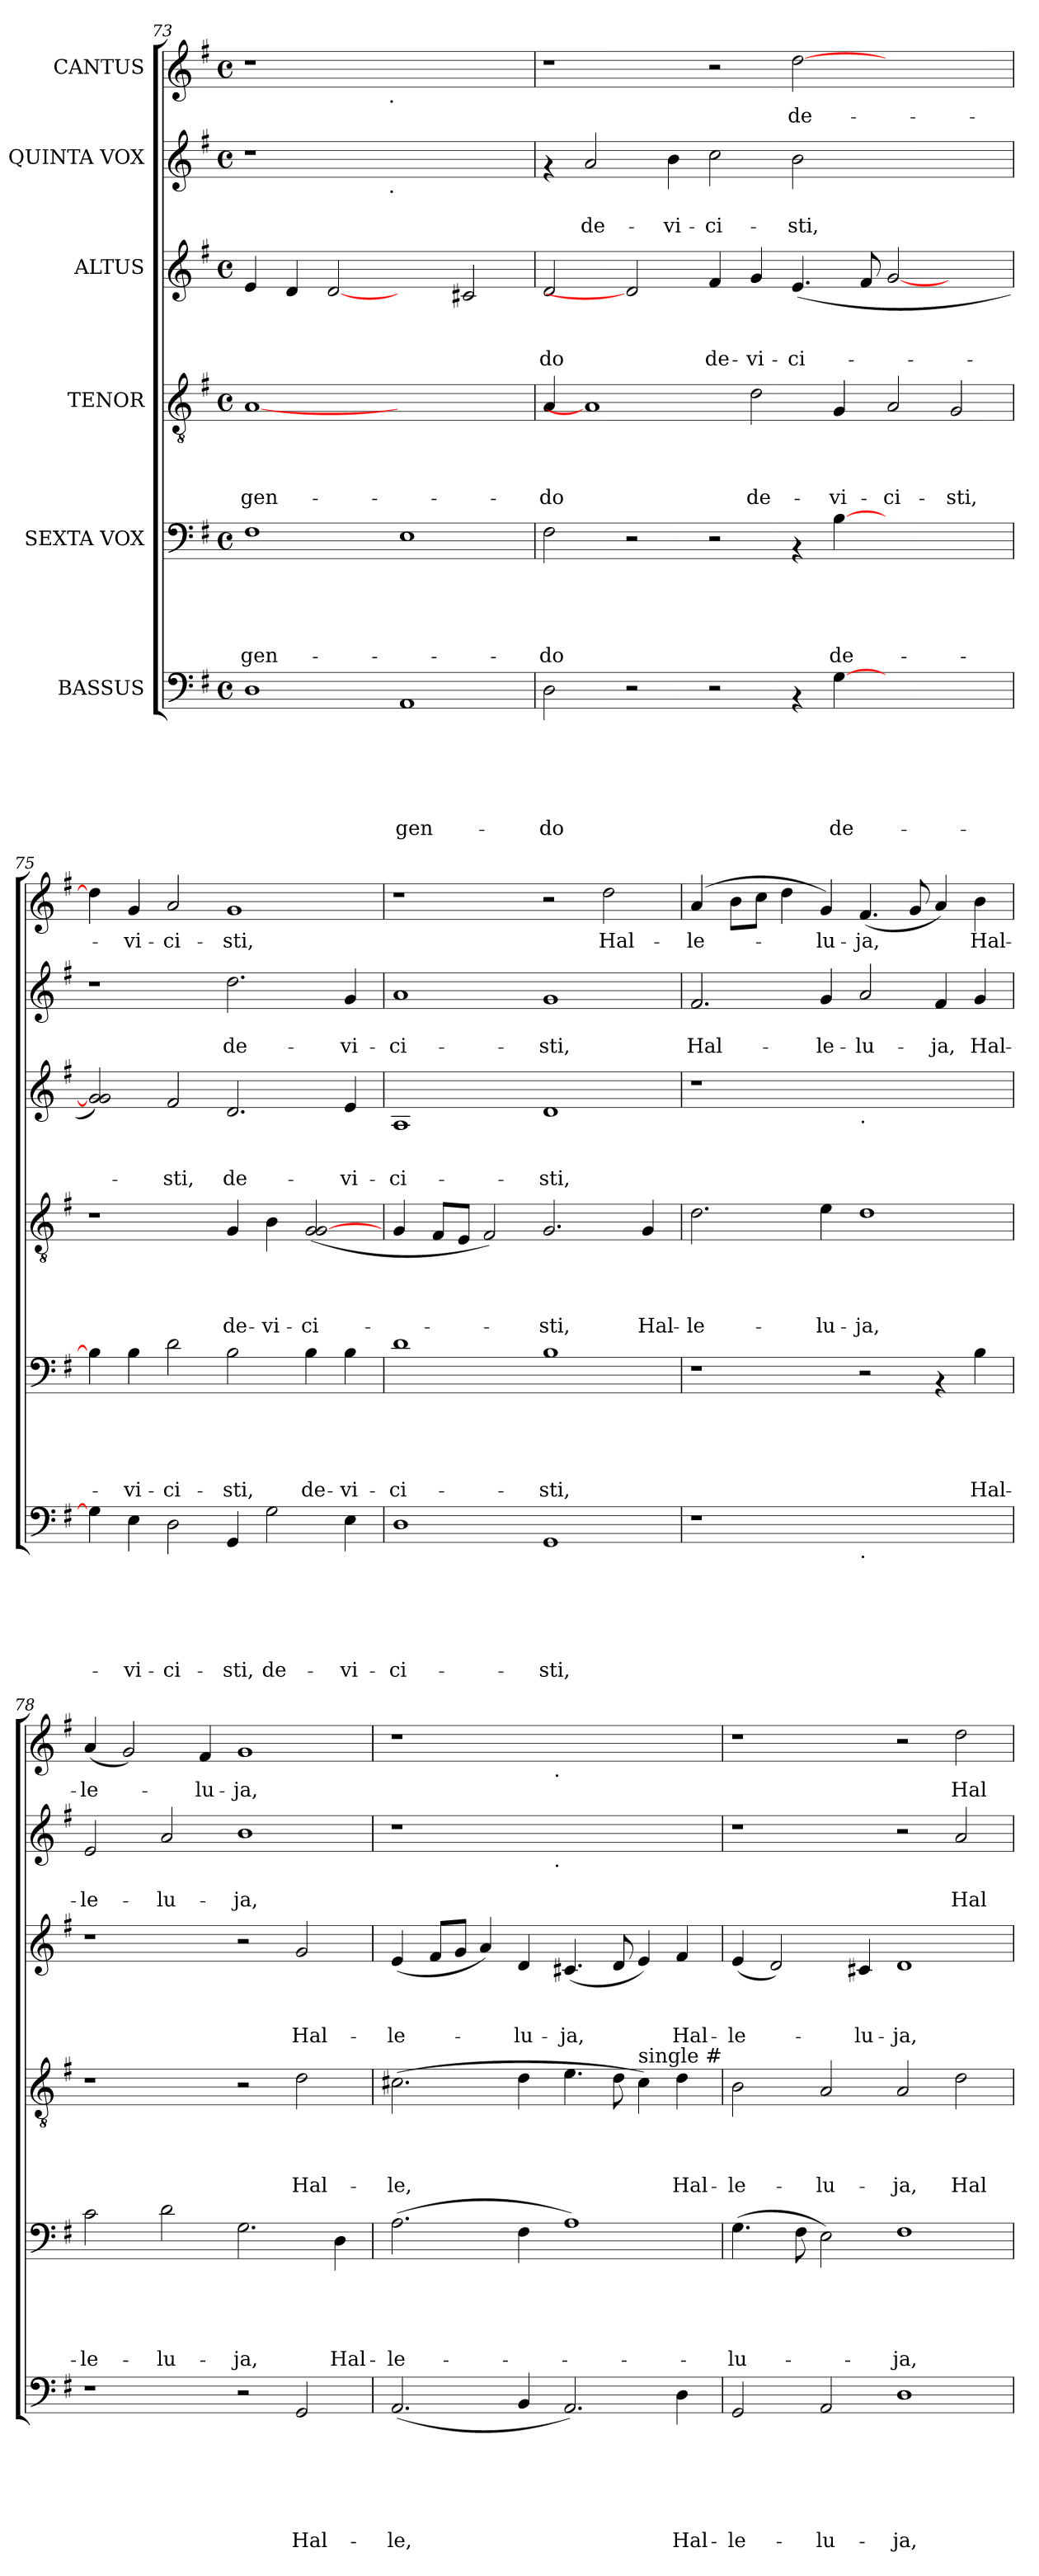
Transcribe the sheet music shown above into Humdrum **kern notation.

**kern	**text	**text	**text	**text	**text	**text	**kern	**text	**text	**text	**text	**text	**kern	**text	**text	**text	**text	**kern	**text	**text	**text	**kern	**text	**text	**kern	**text
*part6	*part6	*part6	*part6	*part6	*part6	*part6	*part5	*part5	*part5	*part5	*part5	*part5	*part4	*part4	*part4	*part4	*part4	*part3	*part3	*part3	*part3	*part2	*part2	*part2	*part1	*part1
*staff6	*staff6	*staff6	*staff6	*staff6	*staff6	*staff6	*staff5	*staff5	*staff5	*staff5	*staff5	*staff5	*staff4	*staff4	*staff4	*staff4	*staff4	*staff3	*staff3	*staff3	*staff3	*staff2	*staff2	*staff2	*staff1	*staff1
*I"BASSUS	*	*	*	*	*	*	*I"SEXTA VOX	*	*	*	*	*	*I"TENOR	*	*	*	*	*I"ALTUS	*	*	*	*I"QUINTA VOX	*	*	*I"CANTUS	*
*clefF4	*	*	*	*	*	*	*clefF4	*	*	*	*	*	*clefGv2	*	*	*	*	*clefG2	*	*	*	*clefG2	*	*	*clefG2	*
*k[f#]	*	*	*	*	*	*	*k[f#]	*	*	*	*	*	*k[f#]	*	*	*	*	*k[f#]	*	*	*	*k[f#]	*	*	*k[f#]	*
*G:	*	*	*	*	*	*	*G:	*	*	*	*	*	*G:	*	*	*	*	*G:	*	*	*	*G:	*	*	*G:	*
*M4/4	*	*	*	*	*	*	*M4/4	*	*	*	*	*	*M4/4	*	*	*	*	*M4/4	*	*	*	*M4/4	*	*	*M4/4	*
*met(c)	*	*	*	*	*	*	*met(c)	*	*	*	*	*	*met(c)	*	*	*	*	*met(c)	*	*	*	*met(c)	*	*	*met(c)	*
=73	=73	=73	=73	=73	=73	=73	=73	=73	=73	=73	=73	=73	=73	=73	=73	=73	=73	=73	=73	=73	=73	=73	=73	=73	=73	=73
!	!	!	!	!	!	!	!	!	!	!	!	!LO:LY:b	!	!	!	!	!LO:LY:b	!	!	!	!	!	!	!	!	!
*	*	*	*	*	*	*	*	*	*	*	*	*	*	*	*	*	*	*	*	*	*	*^	*	*	*^	*
1D	.	.	.	.	.	.	1F#	.	.	.	.	-gen-	[1A	.	.	.	-gen-	4e/	.	.	.	1r	2ryy	.	.	1r	2ryy	.
.	.	.	.	.	.	.	.	.	.	.	.	.	.	.	.	.	.	4d/	.	.	.	.	.	.	.	.	.	.
.	.	.	.	.	.	.	.	.	.	.	.	.	.	.	.	.	.	[2d	.	.	.	.	4...ryy	.	.	.	4...ryy	.
!	!	!	!	!	!	!	!	!	!	!	!	!	!	!	!	!	!	!	!	!	!	!	!	!	!	!	!LO:TX:b:t=.	!
!	!	!	!	!	!	!	!	!	!	!	!	!	!	!	!	!	!	!	!	!	!	!	!LO:TX:b:t=.	!	!	!	!	!
.	.	.	.	.	.	.	.	.	.	.	.	.	.	.	.	.	.	.	.	.	.	.	1ryy	.	.	.	1ryy	.
!	!	!	!	!	!	!LO:LY:b	!	!	!	!	!	!	!	!	!	!	!	!	!	!	!	!	!	!	!	!	!	!
1AA	.	.	.	.	.	-gen-	1E	.	.	.	.	.	1ryy	.	.	.	.	2ryy	.	.	.	1ryy	.	.	.	1ryy	.	.
.	.	.	.	.	.	.	.	.	.	.	.	.	.	.	.	.	.	2c#X/	.	.	.	.	.	.	.	.	.	.
.	.	.	.	.	.	.	.	.	.	.	.	.	.	.	.	.	.	.	.	.	.	.	32ryy	.	.	.	32ryy	.
=74	=74	=74	=74	=74	=74	=74	=74	=74	=74	=74	=74	=74	=74	=74	=74	=74	=74	=74	=74	=74	=74	=74	=74	=74	=74	=74	=74	=74
!	!	!	!	!	!	!LO:LY:b	!	!	!	!	!	!LO:LY:b	!	!	!	!	!LO:LY:b	!	!	!	!LO:LY:b	!	!	!	!	!	!	!
*	*	*	*	*	*	*	*	*	*	*	*	*	*	*	*	*	*	*	*	*	*	*v	*v	*	*	*	*	*
*	*	*	*	*	*	*	*	*	*	*	*	*	*	*	*	*	*	*	*	*	*	*	*	*	*v	*v	*
2D\	.	.	.	.	.	-do	2F#\	.	.	.	.	-do	4A/	.	.	.	-do	2d/	.	.	-do	4rf	.	.	1r	.
!	!	!	!	!	!	!	!	!	!	!	!	!	!	!	!	!	!	!	!	!	!	!	!	!LO:LY:b:rj	!	!
.	.	.	.	.	.	.	.	.	.	.	.	.	1A]	.	.	.	.	.	.	.	.	2a/	.	de-	.	.
2r	.	.	.	.	.	.	2r	.	.	.	.	.	.	.	.	.	.	2d]	.	.	.	.	.	.	.	.
!	!	!	!	!	!	!	!	!	!	!	!	!	!	!	!	!	!	!	!	!	!	!	!	!LO:LY:b:rj	!	!
.	.	.	.	.	.	.	.	.	.	.	.	.	.	.	.	.	.	.	.	.	.	4b\	.	-vi-	.	.
!	!	!	!	!	!	!	!	!	!	!	!	!	!	!	!	!	!	!	!	!	!LO:LY:b	!	!	!LO:LY:b:rj	!	!
2r	.	.	.	.	.	.	2r	.	.	.	.	.	.	.	.	.	.	4f#/	.	.	de-	2cc\	.	-ci-	2r	.
!	!	!	!	!	!	!	!	!	!	!	!	!	!	!	!	!	!LO:LY:b	!	!	!	!LO:LY:b	!	!	!	!	!
.	.	.	.	.	.	.	.	.	.	.	.	.	2d\	.	.	.	de-	4g/	.	.	-vi-	.	.	.	.	.
!	!	!	!	!	!	!	!	!	!	!	!	!	!	!	!	!	!	!	!	!	!LO:LY:b	!	!	!LO:LY:b:rj	!	!LO:LY:b
4rAA	.	.	.	.	.	.	4rAA	.	.	.	.	.	.	.	.	.	.	(<4.e/	.	.	-ci-	2b\	.	-sti,	[>2dd\	de-
!	!	!	!	!	!	!LO:LY:b	!	!	!	!	!	!LO:LY:b	!	!	!	!	!LO:LY:b	!	!	!	!	!	!	!	!	!
[>4G\	.	.	.	.	.	de-	[>4B\	.	.	.	.	de-	4G/	.	.	.	-vi-	.	.	.	.	.	.	.	.	.
.	.	.	.	.	.	.	.	.	.	.	.	.	.	.	.	.	.	8f#/	.	.	.	.	.	.	.	.
!	!	!	!	!	!	!	!	!	!	!	!	!	!	!	!	!	!LO:LY:b	!	!	!	!	!	!	!	!	!
1ryy	.	.	.	.	.	.	1ryy	.	.	.	.	.	2A/	.	.	.	-ci-	[<2g/	.	.	.	1ryy	.	.	1ryy	.
!	!	!	!	!	!	!	!	!	!	!	!	!	!	!	!	!	!LO:LY:b	!	!	!	!	!	!	!	!	!
.	.	.	.	.	.	.	.	.	.	.	.	.	2G/	.	.	.	-sti,	2ryy	.	.	.	.	.	.	.	.
=75	=75	=75	=75	=75	=75	=75	=75	=75	=75	=75	=75	=75	=75	=75	=75	=75	=75	=75	=75	=75	=75	=75	=75	=75	=75	=75
4G\]	.	.	.	.	.	.	4B\]	.	.	.	.	.	1r	.	.	.	.	2g/] 2g/)	.	.	.	1r	.	.	4dd\]	.
!	!	!	!	!	!	!LO:LY:b	!	!	!	!	!	!LO:LY:b	!	!	!	!	!	!	!	!	!	!	!	!	!	!LO:LY:b
4E\	.	.	.	.	.	-vi-	4B\	.	.	.	.	-vi-	.	.	.	.	.	.	.	.	.	.	.	.	4g/	-vi-
!	!	!	!	!	!	!LO:LY:b	!	!	!	!	!	!LO:LY:b	!	!	!	!	!	!	!	!	!LO:LY:b	!	!	!	!	!LO:LY:b
2D\	.	.	.	.	.	-ci-	2d\	.	.	.	.	-ci-	.	.	.	.	.	2f#/	.	.	-sti,	.	.	.	2a/	-ci-
!	!	!	!	!	!	!LO:LY:b	!	!	!	!	!	!LO:LY:b	!	!	!	!	!LO:LY:b	!	!	!	!LO:LY:b	!	!	!LO:LY:b:rj	!	!LO:LY:b
4GG/	.	.	.	.	.	-sti,	2B\	.	.	.	.	-sti,	4G/	.	.	.	de-	2.d/	.	.	de-	2.dd\	.	de-	1g	-sti,
!	!	!	!	!	!	!LO:LY:b	!	!	!	!	!	!	!	!	!	!	!LO:LY:b	!	!	!	!	!	!	!	!	!
2G\	.	.	.	.	.	de-	.	.	.	.	.	.	4B\	.	.	.	-vi-	.	.	.	.	.	.	.	.	.
!	!	!	!	!	!	!	!	!	!	!	!	!LO:LY:b	!	!	!	!	!LO:LY:b	!	!	!	!	!	!	!	!	!
.	.	.	.	.	.	.	4B\	.	.	.	.	de-	(<2G/ [<2G/	.	.	.	-ci-	.	.	.	.	.	.	.	.	.
!	!	!	!	!	!	!LO:LY:b	!	!	!	!	!	!LO:LY:b	!	!	!	!	!	!	!	!	!LO:LY:b	!	!	!LO:LY:b:rj	!	!
4E\	.	.	.	.	.	-vi-	4B\	.	.	.	.	-vi-	.	.	.	.	.	4e/	.	.	-vi-	4g/	.	-vi-	.	.
=76	=76	=76	=76	=76	=76	=76	=76	=76	=76	=76	=76	=76	=76	=76	=76	=76	=76	=76	=76	=76	=76	=76	=76	=76	=76	=76
!	!	!	!	!	!	!LO:LY:b	!	!	!	!	!	!LO:LY:b	!	!	!	!	!	!	!	!	!LO:LY:b	!	!	!LO:LY:b:rj	!	!
1D	.	.	.	.	.	-ci-	1d	.	.	.	.	-ci-	4G/	.	.	.	.	1A	.	.	-ci-	1a	.	-ci-	1r	.
.	.	.	.	.	.	.	.	.	.	.	.	.	8F#/L	.	.	.	.	.	.	.	.	.	.	.	.	.
.	.	.	.	.	.	.	.	.	.	.	.	.	8E/J	.	.	.	.	.	.	.	.	.	.	.	.	.
.	.	.	.	.	.	.	.	.	.	.	.	.	2F#/)	.	.	.	.	.	.	.	.	.	.	.	.	.
!	!	!	!	!	!	!LO:LY:b	!	!	!	!	!	!LO:LY:b	!	!	!	!	!LO:LY:b	!	!	!	!LO:LY:b	!	!	!LO:LY:b:rj	!	!
1GG	.	.	.	.	.	-sti,	1B	.	.	.	.	-sti,	2.G/	.	.	.	-sti,	1d	.	.	-sti,	1g	.	-sti,	2r	.
!	!	!	!	!	!	!	!	!	!	!	!	!	!	!	!	!	!	!	!	!	!	!	!	!	!	!LO:LY:b
.	.	.	.	.	.	.	.	.	.	.	.	.	.	.	.	.	.	.	.	.	.	.	.	.	2dd\	Hal-
!	!	!	!	!	!	!	!	!	!	!	!	!	!	!	!	!	!LO:LY:b	!	!	!	!	!	!	!	!	!
.	.	.	.	.	.	.	.	.	.	.	.	.	4G/	.	.	.	Hal-	.	.	.	.	.	.	.	.	.
!!LO:PB:g=z
=77	=77	=77	=77	=77	=77	=77	=77	=77	=77	=77	=77	=77	=77	=77	=77	=77	=77	=77	=77	=77	=77	=77	=77	=77	=77	=77
!	!	!	!	!	!	!	!	!	!	!	!	!	!	!	!	!	!LO:LY:b	!	!	!	!	!	!	!LO:LY:b:rj	!	!LO:LY:b
1r	.	.	.	.	.	.	1r	.	.	.	.	.	2.d\	.	.	.	-le-	1r	.	.	.	2.f#/	.	Hal-	(4a/	-le-
.	.	.	.	.	.	.	.	.	.	.	.	.	.	.	.	.	.	.	.	.	.	.	.	.	8b\L	.
.	.	.	.	.	.	.	.	.	.	.	.	.	.	.	.	.	.	.	.	.	.	.	.	.	8cc\J	.
.	.	.	.	.	.	.	.	.	.	.	.	.	.	.	.	.	.	.	.	.	.	.	.	.	4dd\	.
!	!	!	!	!	!	!	!	!	!	!	!	!	!	!	!	!	!LO:LY:b	!	!	!	!	!	!	!LO:LY:b:rj	!	!LO:LY:b
.	.	.	.	.	.	.	.	.	.	.	.	.	4e\	.	.	.	-lu-	.	.	.	.	4g/	.	-le-	4g/)	-lu-
!	!	!	!	!	!	!	!	!	!	!	!	!	!	!	!	!	!	!LO:TX:b:t=.	!	!	!	!	!	!	!	!
!LO:TX:b:t=.	!	!	!	!	!	!	!	!	!	!	!	!	!	!	!	!	!	!	!	!	!	!	!	!	!	!
!	!	!	!	!	!	!	!	!	!	!	!	!	!	!	!	!	!LO:LY:b	!	!	!	!	!	!	!LO:LY:b:rj	!	!LO:LY:b
1ryy	.	.	.	.	.	.	2r	.	.	.	.	.	1d	.	.	.	-ja,	1ryy	.	.	.	2a/	.	-lu-	(<4.f#/	-ja,
.	.	.	.	.	.	.	.	.	.	.	.	.	.	.	.	.	.	.	.	.	.	.	.	.	8g/	.
!	!	!	!	!	!	!	!	!	!	!	!	!	!	!	!	!	!	!	!	!	!	!	!	!LO:LY:b:rj	!	!
.	.	.	.	.	.	.	4rAA	.	.	.	.	.	.	.	.	.	.	.	.	.	.	4f#/	.	-ja,	4a/)	.
!	!	!	!	!	!	!	!	!	!	!	!	!LO:LY:b	!	!	!	!	!	!	!	!	!	!	!	!LO:LY:b:rj	!	!LO:LY:b
.	.	.	.	.	.	.	4B\	.	.	.	.	Hal-	.	.	.	.	.	.	.	.	.	4g/	.	Hal-	4b\	Hal-
=78	=78	=78	=78	=78	=78	=78	=78	=78	=78	=78	=78	=78	=78	=78	=78	=78	=78	=78	=78	=78	=78	=78	=78	=78	=78	=78
!	!	!	!	!	!	!	!	!	!	!	!	!LO:LY:b	!	!	!	!	!	!	!	!	!	!	!	!LO:LY:b:rj	!	!LO:LY:b
1r	.	.	.	.	.	.	2c\	.	.	.	.	-le-	1r	.	.	.	.	1r	.	.	.	2e/	.	-le-	(<4a/	-le-
.	.	.	.	.	.	.	.	.	.	.	.	.	.	.	.	.	.	.	.	.	.	.	.	.	2g/)	.
!	!	!	!	!	!	!	!	!	!	!	!	!LO:LY:b	!	!	!	!	!	!	!	!	!	!	!	!LO:LY:b:rj	!	!
.	.	.	.	.	.	.	2d\	.	.	.	.	-lu-	.	.	.	.	.	.	.	.	.	2a/	.	-lu-	.	.
!	!	!	!	!	!	!	!	!	!	!	!	!	!	!	!	!	!	!	!	!	!	!	!	!	!	!LO:LY:b
.	.	.	.	.	.	.	.	.	.	.	.	.	.	.	.	.	.	.	.	.	.	.	.	.	4f#/	-lu-
!	!	!	!	!	!	!	!	!	!	!	!	!LO:LY:b	!	!	!	!	!	!	!	!	!	!	!	!LO:LY:b:rj	!	!LO:LY:b
2r	.	.	.	.	.	.	2.G\	.	.	.	.	-ja,	2r	.	.	.	.	2r	.	.	.	1b	.	-ja,	1g	-ja,
!	!	!	!	!	!	!LO:LY:b	!	!	!	!	!	!	!	!	!	!	!LO:LY:b	!	!	!	!LO:LY:b	!	!	!	!	!
2GG/	.	.	.	.	.	Hal-	.	.	.	.	.	.	2d\	.	.	.	Hal-	2g/	.	.	Hal-	.	.	.	.	.
!	!	!	!	!	!	!	!	!	!	!	!	!LO:LY:b	!	!	!	!	!	!	!	!	!	!	!	!	!	!
.	.	.	.	.	.	.	4D\	.	.	.	.	Hal-	.	.	.	.	.	.	.	.	.	.	.	.	.	.
=79	=79	=79	=79	=79	=79	=79	=79	=79	=79	=79	=79	=79	=79	=79	=79	=79	=79	=79	=79	=79	=79	=79	=79	=79	=79	=79
!	!	!	!	!	!	!LO:LY:b	!	!	!	!	!	!LO:LY:b	!	!	!	!	!LO:LY:b	!	!	!	!LO:LY:b	!	!	!	!	!
*	*	*	*	*	*	*	*	*	*	*	*	*	*	*	*	*	*	*	*	*	*	*^	*	*	*^	*
(<2.AA/	.	.	.	.	.	-le,	(>2.A\	.	.	.	.	-le-	(>2.c#X\	.	.	.	-le,	(<4e/	.	.	-le-	1r	2ryy	.	.	1r	2ryy	.
.	.	.	.	.	.	.	.	.	.	.	.	.	.	.	.	.	.	8f#/L	.	.	.	.	.	.	.	.	.	.
.	.	.	.	.	.	.	.	.	.	.	.	.	.	.	.	.	.	8g/J	.	.	.	.	.	.	.	.	.	.
.	.	.	.	.	.	.	.	.	.	.	.	.	.	.	.	.	.	4a/)	.	.	.	.	4...ryy	.	.	.	4...ryy	.
!	!	!	!	!	!	!	!	!	!	!	!	!	!	!	!	!	!	!	!	!	!LO:LY:b	!	!	!	!	!	!	!
4BB/	.	.	.	.	.	.	4F#\	.	.	.	.	.	4d\	.	.	.	.	4d/	.	.	-lu-	.	.	.	.	.	.	.
!	!	!	!	!	!	!	!	!	!	!	!	!	!	!	!	!	!	!	!	!	!	!	!	!	!	!	!LO:TX:b:t=.	!
!	!	!	!	!	!	!	!	!	!	!	!	!	!	!	!	!	!	!	!	!	!	!	!LO:TX:b:t=.	!	!	!	!	!
.	.	.	.	.	.	.	.	.	.	.	.	.	.	.	.	.	.	.	.	.	.	.	1ryy	.	.	.	1ryy	.
!	!	!	!	!	!	!	!	!	!	!	!	!	!	!	!	!	!	!	!	!	!LO:LY:b	!	!	!	!	!	!	!
2.AA/)	.	.	.	.	.	.	1A)	.	.	.	.	.	4.e\	.	.	.	.	(<4.c#X/	.	.	-ja,	1ryy	.	.	.	1ryy	.	.
.	.	.	.	.	.	.	.	.	.	.	.	.	8d\	.	.	.	.	8d/	.	.	.	.	.	.	.	.	.	.
!	!	!	!	!	!	!	!	!	!	!	!	!	!LO:TX:a:t=single #	!	!	!	!	!	!	!	!	!	!	!	!	!	!	!
.	.	.	.	.	.	.	.	.	.	.	.	.	4c#\)	.	.	.	.	4e/)	.	.	.	.	.	.	.	.	.	.
!	!	!	!	!	!	!LO:LY:b	!	!	!	!	!	!	!	!	!	!	!LO:LY:b	!	!	!	!LO:LY:b	!	!	!	!	!	!	!
4D\	.	.	.	.	.	Hal-	.	.	.	.	.	.	4d\	.	.	.	Hal-	4f#/	.	.	Hal-	.	.	.	.	.	.	.
.	.	.	.	.	.	.	.	.	.	.	.	.	.	.	.	.	.	.	.	.	.	.	32ryy	.	.	.	32ryy	.
=80	=80	=80	=80	=80	=80	=80	=80	=80	=80	=80	=80	=80	=80	=80	=80	=80	=80	=80	=80	=80	=80	=80	=80	=80	=80	=80	=80	=80
!	!	!	!	!	!	!LO:LY:b	!	!	!	!	!	!LO:LY:b	!	!	!	!	!LO:LY:b	!	!	!	!LO:LY:b	!	!	!	!	!	!	!
*	*	*	*	*	*	*	*	*	*	*	*	*	*	*	*	*	*	*	*	*	*	*v	*v	*	*	*	*	*
*	*	*	*	*	*	*	*	*	*	*	*	*	*	*	*	*	*	*	*	*	*	*	*	*	*v	*v	*
2GG/	.	.	.	.	.	-le-	(>4.G\	.	.	.	.	-lu-	2B\	.	.	.	-le-	(<4e/	.	.	-le-	1r	.	.	1r	.
.	.	.	.	.	.	.	.	.	.	.	.	.	.	.	.	.	.	2d/)	.	.	.	.	.	.	.	.
.	.	.	.	.	.	.	8F#\	.	.	.	.	.	.	.	.	.	.	.	.	.	.	.	.	.	.	.
!	!	!	!	!	!	!LO:LY:b	!	!	!	!	!	!	!	!	!	!	!LO:LY:b	!	!	!	!	!	!	!	!	!
2AA/	.	.	.	.	.	-lu-	2E\)	.	.	.	.	.	2A/	.	.	.	-lu-	.	.	.	.	.	.	.	.	.
!	!	!	!	!	!	!	!	!	!	!	!	!	!	!	!	!	!	!	!	!	!LO:LY:b	!	!	!	!	!
.	.	.	.	.	.	.	.	.	.	.	.	.	.	.	.	.	.	4c#X/	.	.	-lu-	.	.	.	.	.
!	!	!	!	!	!	!LO:LY:b	!	!	!	!	!	!LO:LY:b	!	!	!	!	!LO:LY:b	!	!	!	!LO:LY:b	!	!	!	!	!
1D	.	.	.	.	.	-ja,	1F#	.	.	.	.	-ja,	2A/	.	.	.	-ja,	1d	.	.	-ja,	2r	.	.	2r	.
!	!	!	!	!	!	!	!	!	!	!	!	!	!	!	!	!	!LO:LY:b	!	!	!	!	!	!	!LO:LY:b:rj	!	!LO:LY:b
.	.	.	.	.	.	.	.	.	.	.	.	.	2d\	.	.	.	Hal-	.	.	.	.	2a/	.	Hal-	2dd\	Hal-
=	=	=	=	=	=	=	=	=	=	=	=	=	=	=	=	=	=	=	=	=	=	=	=	=	=	=
*-	*-	*-	*-	*-	*-	*-	*-	*-	*-	*-	*-	*-	*-	*-	*-	*-	*-	*-	*-	*-	*-	*-	*-	*-	*-	*-
